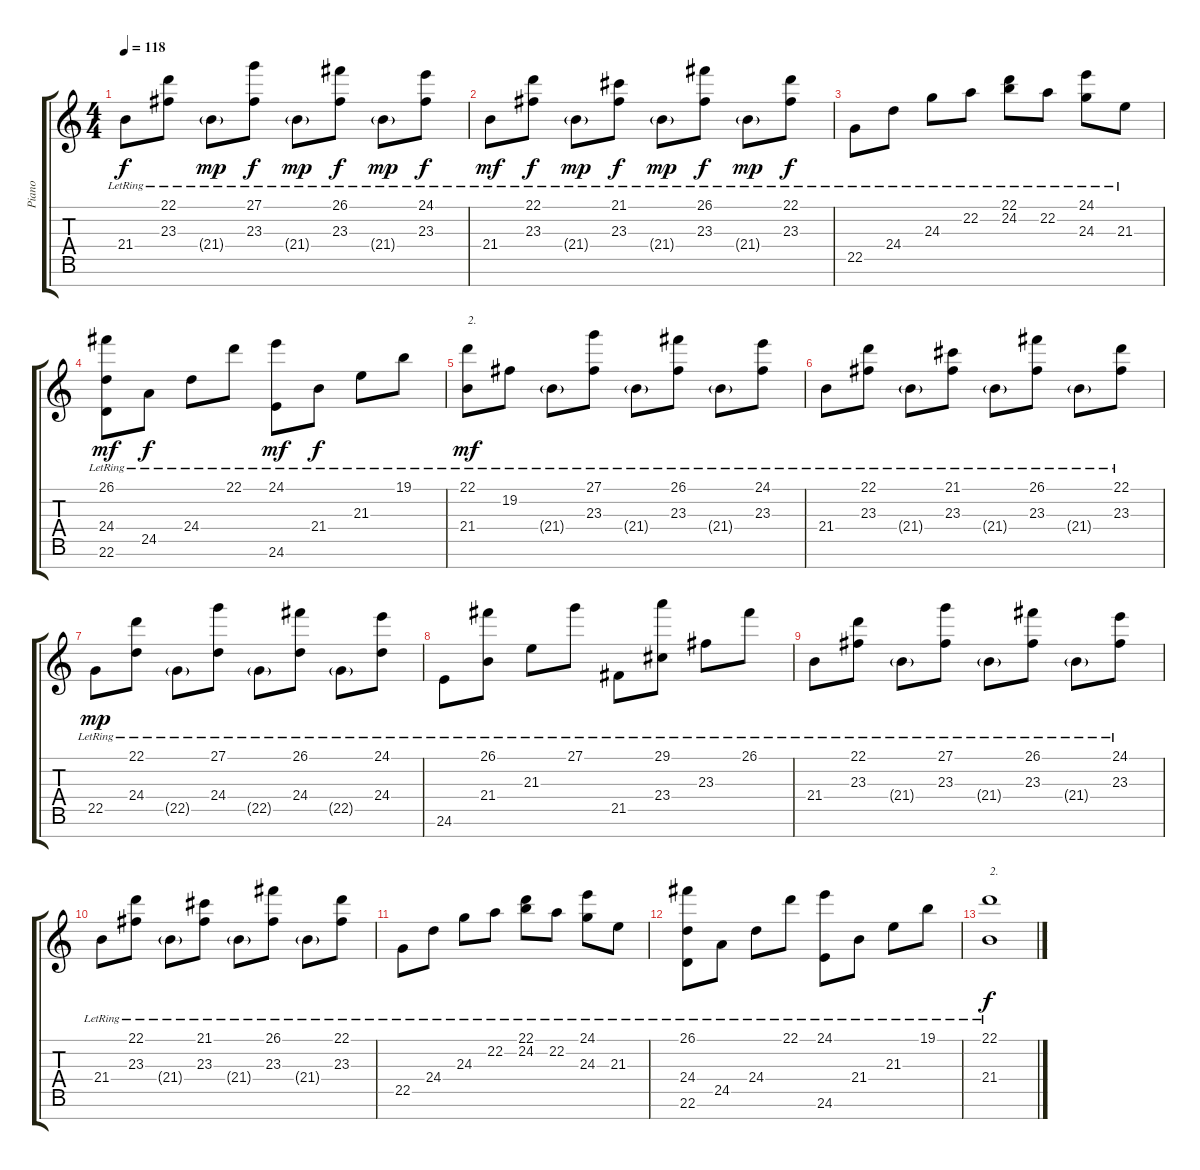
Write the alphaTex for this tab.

\track ("Piano" "Piano") {instrument acousticgrandpiano}
\staff {score tabs}
\tuning (E4 B3 G3 D3 A2 E2 B1) {hide}
\ts (4 4)
\tempo 118
\clef g2
\ks c
21.4{lr}.8{dy f volume 7} (22.1{lr} 23.3{lr}).8 21.4{g lr}.8{dy mp} (27.1{lr} 23.3{lr}).8{dy f} 21.4{g lr}.8{dy mp} (26.1{lr} 23.3{lr}).8{dy f} 21.4{g lr}.8{dy mp} (24.1{lr} 23.3{lr}).8{dy f} |
21.4{lr}.8{dy mf} (22.1{lr} 23.3{lr}).8{dy f} 21.4{g lr}.8{dy mp} (21.1{lr} 23.3{lr}).8{dy f} 21.4{g lr}.8{dy mp} (26.1{lr} 23.3{lr}).8{dy f} 21.4{g lr}.8{dy mp} (22.1{lr} 23.3{lr}).8{dy f} |
22.5{lr}.8 24.4{lr}.8 24.3{lr}.8 22.2{lr}.8 (22.1{lr} 24.2{lr}).8 22.2{lr}.8 (24.1{lr} 24.3{lr}).8 21.3{lr}.8 |
(26.1{lr} 24.4{lr} 22.6{lr}).8{dy mf} 24.5{lr}.8{dy f} 24.4{lr}.8 22.1{lr}.8 (24.1{lr} 24.6{lr}).8{dy mf} 21.4{lr}.8{dy f} 21.3{lr}.8 19.1{lr}.8 |
(22.1{lr} 21.4{lr}).8{txt "2." dy mf volume 6} 19.2{lr}.8 21.4{g lr}.8 (27.1{lr} 23.3{lr}).8 21.4{g lr}.8 (26.1{lr} 23.3{lr}).8 21.4{g lr}.8 (24.1{lr} 23.3{lr}).8 |
21.4{lr}.8 (22.1{lr} 23.3{lr}).8 21.4{g lr}.8 (21.1{lr} 23.3{lr}).8 21.4{g lr}.8 (26.1{lr} 23.3{lr}).8 21.4{g lr}.8 (22.1{lr} 23.3{lr}).8 |
22.5{lr}.8{dy mp} (22.1{lr} 24.4{lr}).8 22.5{g lr}.8 (27.1{lr} 24.4{lr}).8 22.5{g lr}.8 (26.1{lr} 24.4{lr}).8 22.5{g lr}.8 (24.1{lr} 24.4{lr}).8 |
24.6{lr}.8 (26.1{lr} 21.4{lr}).8 21.3{lr}.8 27.1{lr}.8 21.5{lr}.8 (29.1{lr} 23.4{lr}).8 23.3{lr}.8 26.1{lr}.8 |
21.4{lr}.8{volume 0} (22.1{lr} 23.3{lr}).8 21.4{g lr}.8 (27.1{lr} 23.3{lr}).8 21.4{g lr}.8 (26.1{lr} 23.3{lr}).8 21.4{g lr}.8 (24.1{lr} 23.3{lr}).8 |
21.4{lr}.8 (22.1{lr} 23.3{lr}).8 21.4{g lr}.8 (21.1{lr} 23.3{lr}).8 21.4{g lr}.8 (26.1{lr} 23.3{lr}).8 21.4{g lr}.8 (22.1{lr} 23.3{lr}).8 |
22.5{lr}.8 24.4{lr}.8 24.3{lr}.8 22.2{lr}.8 (22.1{lr} 24.2{lr}).8 22.2{lr}.8 (24.1{lr} 24.3{lr}).8 21.3{lr}.8 |
(26.1{lr} 24.4{lr} 22.6{lr}).8 24.5{lr}.8 24.4{lr}.8 22.1{lr}.8 (24.1{lr} 24.6{lr}).8 21.4{lr}.8 21.3{lr}.8 19.1{lr}.8 |
(22.1{lr} 21.4{lr}).1{txt "2." dy f}
